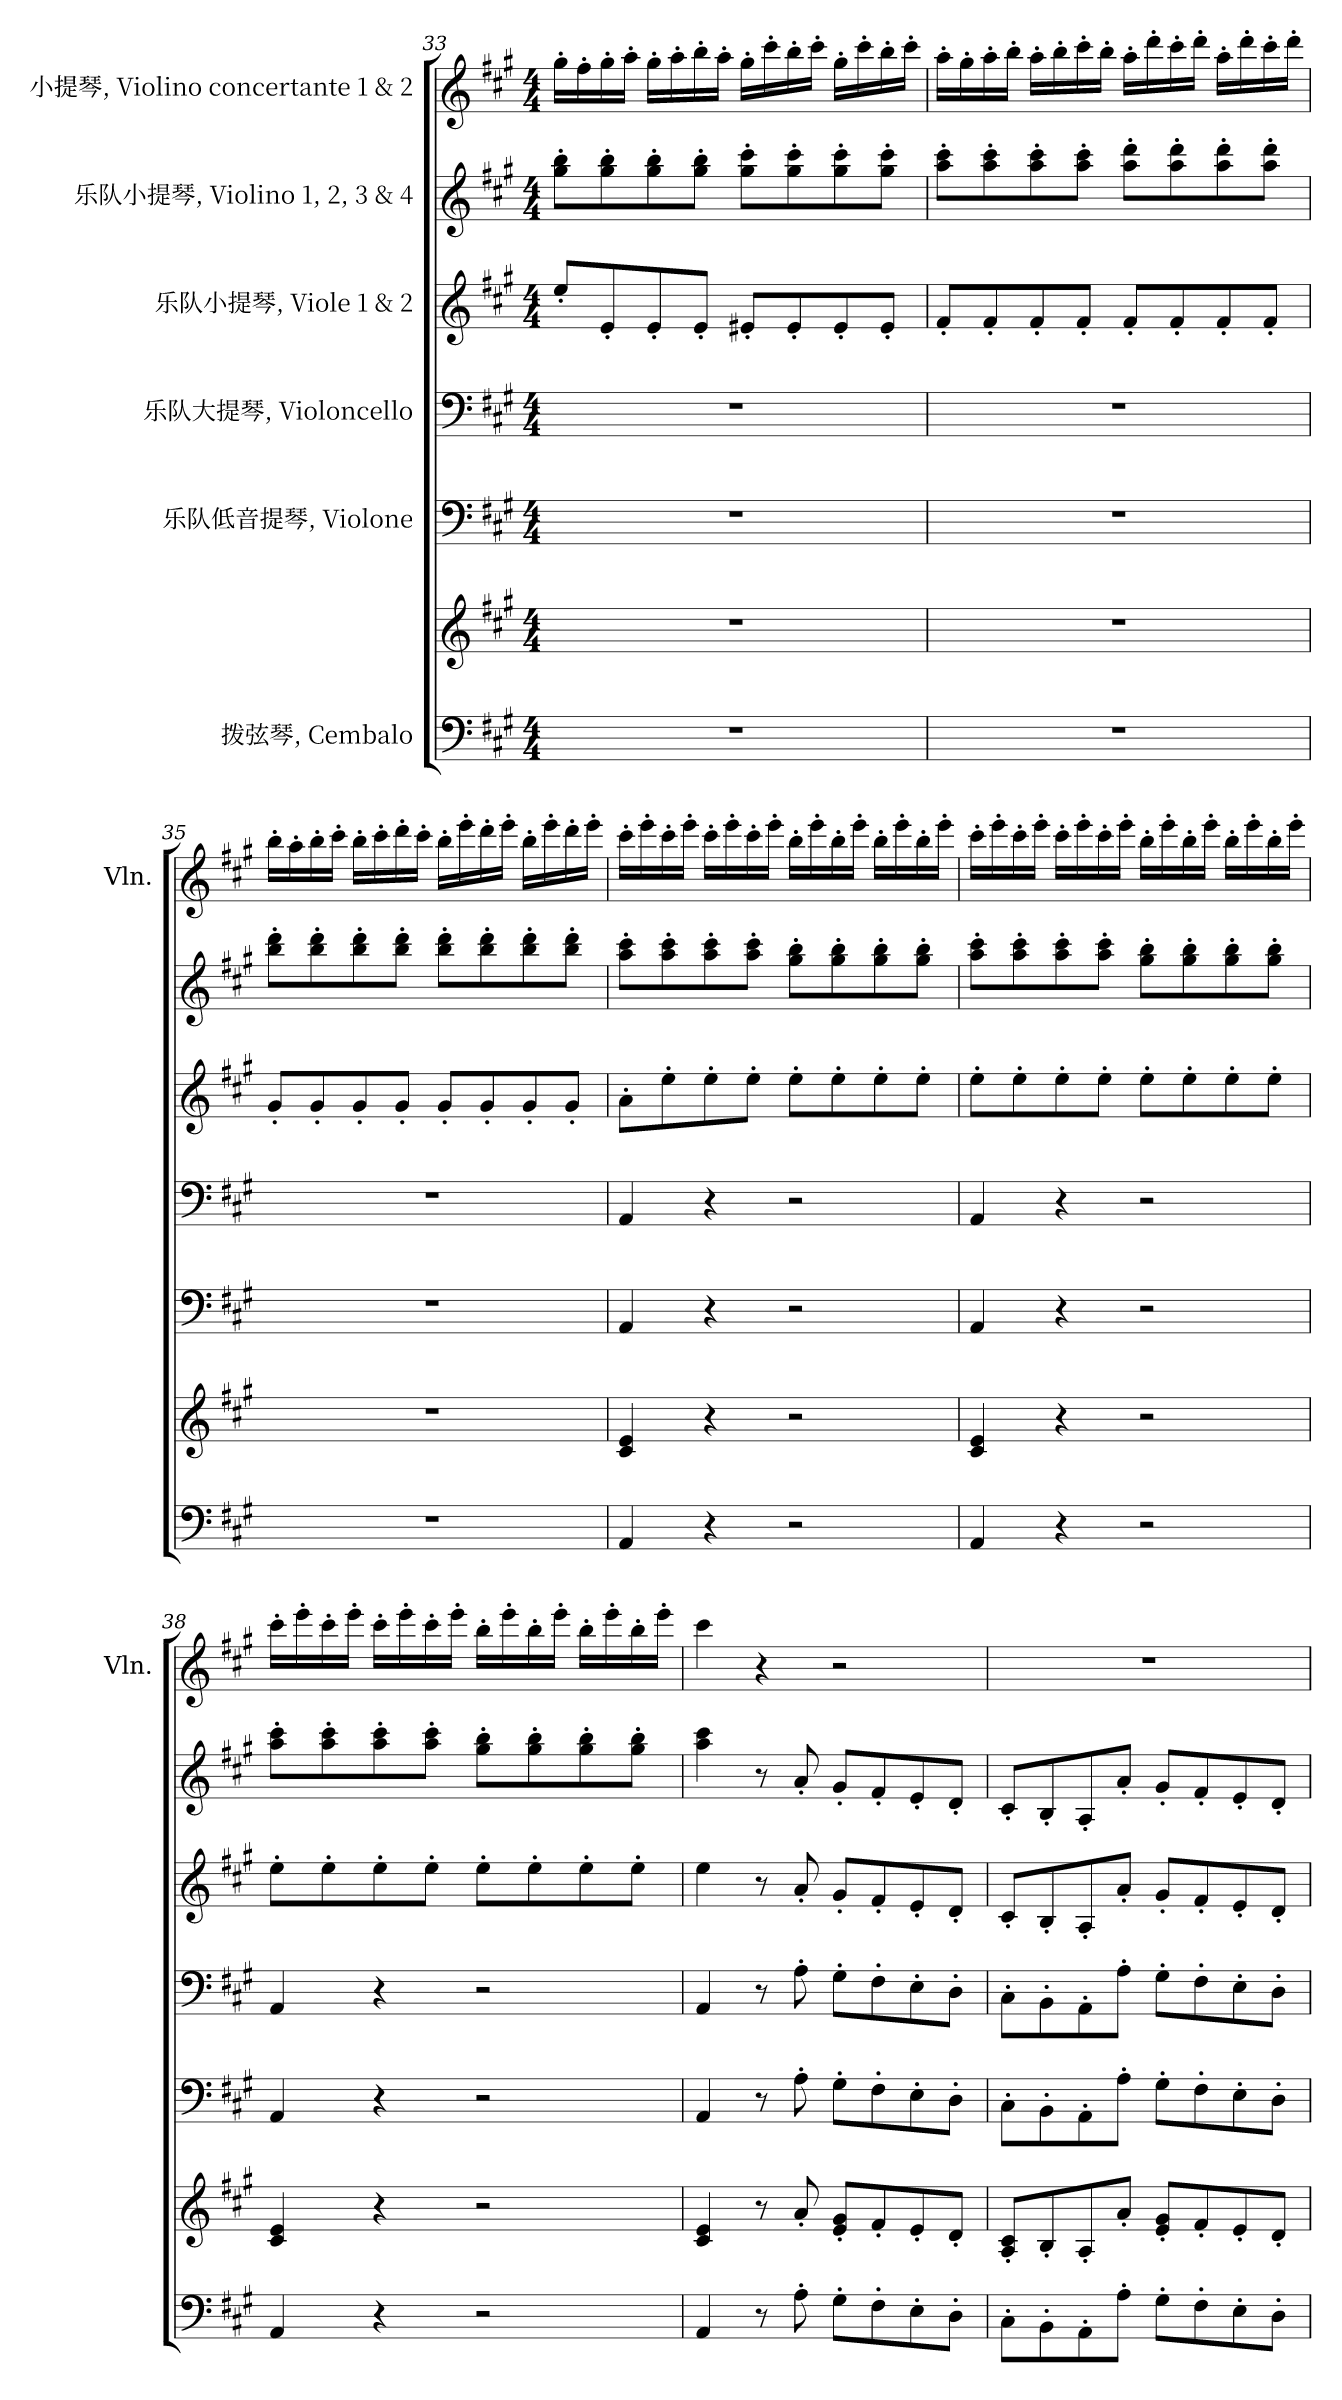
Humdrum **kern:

**kern	**kern	**kern	**kern	**kern	**kern	**kern
*part6	*part6	*part5	*part4	*part3	*part2	*part1
*staff7	*staff6	*staff5	*staff4	*staff3	*staff2	*staff1
*I"拨弦琴, Cembalo	*	*I"乐队低音提琴, Violone	*I"乐队大提琴, Violoncello	*I"乐队小提琴, Viole 1 &amp; 2	*I"乐队小提琴, Violino 1, 2, 3 &amp; 4	*I"小提琴, Violino concertante 1 &amp; 2
*	*	*	*	*	*	*I'Vln.
*clefF4	*clefG2	*clefF4	*clefF4	*clefG2	*clefG2	*clefG2
*	*	*ITrd7c12	*	*	*	*
*k[f#c#g#]	*k[f#c#g#]	*k[f#c#g#]	*k[f#c#g#]	*k[f#c#g#]	*k[f#c#g#]	*k[f#c#g#]
*M4/4	*M4/4	*M4/4	*M4/4	*M4/4	*M4/4	*M4/4
=33	=33	=33	=33	=33	=33	=33
1r	1r	1r	1r	8ee'/L	8gg#\' 8bb\'L	16gg#'\LL
.	.	.	.	.	.	16ff#'\
.	.	.	.	8e'/	8gg#\' 8bb\'	16gg#'\
.	.	.	.	.	.	16aa'\JJ
.	.	.	.	8e'/	8gg#\' 8bb\'	16gg#'\LL
.	.	.	.	.	.	16aa'\
.	.	.	.	8e'/J	8gg#\' 8bb\'J	16bb'\
.	.	.	.	.	.	16aa'\JJ
.	.	.	.	8e#X'/L	8gg#\' 8ccc#\'L	16gg#'\LL
.	.	.	.	.	.	16ccc#'\
.	.	.	.	8e#'/	8gg#\' 8ccc#\'	16bb'\
.	.	.	.	.	.	16ccc#'\JJ
.	.	.	.	8e#'/	8gg#\' 8ccc#\'	16gg#'\LL
.	.	.	.	.	.	16ccc#'\
.	.	.	.	8e#'/J	8gg#\' 8ccc#\'J	16bb'\
.	.	.	.	.	.	16ccc#'\JJ
!!LO:PB:g=z
=34	=34	=34	=34	=34	=34	=34
1r	1r	1r	1r	8f#'/L	8aa\' 8ccc#\'L	16aa'\LL
.	.	.	.	.	.	16gg#'\
.	.	.	.	8f#'/	8aa\' 8ccc#\'	16aa'\
.	.	.	.	.	.	16bb'\JJ
.	.	.	.	8f#'/	8aa\' 8ccc#\'	16aa'\LL
.	.	.	.	.	.	16bb'\
.	.	.	.	8f#'/J	8aa\' 8ccc#\'J	16ccc#'\
.	.	.	.	.	.	16bb'\JJ
.	.	.	.	8f#'/L	8aa\' 8ddd\'L	16aa'\LL
.	.	.	.	.	.	16ddd'\
.	.	.	.	8f#'/	8aa\' 8ddd\'	16ccc#'\
.	.	.	.	.	.	16ddd'\JJ
.	.	.	.	8f#'/	8aa\' 8ddd\'	16aa'\LL
.	.	.	.	.	.	16ddd'\
.	.	.	.	8f#'/J	8aa\' 8ddd\'J	16ccc#'\
.	.	.	.	.	.	16ddd'\JJ
!!LO:PB:g=z
=35	=35	=35	=35	=35	=35	=35
1r	1r	1r	1r	8g#'/L	8bb\' 8ddd\'L	16bb'\LL
.	.	.	.	.	.	16aa'\
.	.	.	.	8g#'/	8bb\' 8ddd\'	16bb'\
.	.	.	.	.	.	16ccc#'\JJ
.	.	.	.	8g#'/	8bb\' 8ddd\'	16bb'\LL
.	.	.	.	.	.	16ccc#'\
.	.	.	.	8g#'/J	8bb\' 8ddd\'J	16ddd'\
.	.	.	.	.	.	16ccc#'\JJ
.	.	.	.	8g#'/L	8bb\' 8ddd\'L	16bb'\LL
.	.	.	.	.	.	16eee'\
.	.	.	.	8g#'/	8bb\' 8ddd\'	16ddd'\
.	.	.	.	.	.	16eee'\JJ
.	.	.	.	8g#'/	8bb\' 8ddd\'	16bb'\LL
.	.	.	.	.	.	16eee'\
.	.	.	.	8g#'/J	8bb\' 8ddd\'J	16ddd'\
.	.	.	.	.	.	16eee'\JJ
!!LO:PB:g=z
=36	=36	=36	=36	=36	=36	=36
4AA/	4c#/ 4e/	4AAA/	4AA/	8a'\L	8aa\' 8ccc#\'L	16ccc#'\LL
.	.	.	.	.	.	16eee'\
.	.	.	.	8ee'\	8aa\' 8ccc#\'	16ccc#'\
.	.	.	.	.	.	16eee'\JJ
4r	4r	4r	4r	8ee'\	8aa\' 8ccc#\'	16ccc#'\LL
.	.	.	.	.	.	16eee'\
.	.	.	.	8ee'\J	8aa\' 8ccc#\'J	16ccc#'\
.	.	.	.	.	.	16eee'\JJ
2r	2r	2r	2r	8ee'\L	8gg#\' 8bb\'L	16bb'\LL
.	.	.	.	.	.	16eee'\
.	.	.	.	8ee'\	8gg#\' 8bb\'	16bb'\
.	.	.	.	.	.	16eee'\JJ
.	.	.	.	8ee'\	8gg#\' 8bb\'	16bb'\LL
.	.	.	.	.	.	16eee'\
.	.	.	.	8ee'\J	8gg#\' 8bb\'J	16bb'\
.	.	.	.	.	.	16eee'\JJ
!!LO:PB:g=z
=37	=37	=37	=37	=37	=37	=37
4AA/	4c#/ 4e/	4AAA/	4AA/	8ee'\L	8aa\' 8ccc#\'L	16ccc#'\LL
.	.	.	.	.	.	16eee'\
.	.	.	.	8ee'\	8aa\' 8ccc#\'	16ccc#'\
.	.	.	.	.	.	16eee'\JJ
4r	4r	4r	4r	8ee'\	8aa\' 8ccc#\'	16ccc#'\LL
.	.	.	.	.	.	16eee'\
.	.	.	.	8ee'\J	8aa\' 8ccc#\'J	16ccc#'\
.	.	.	.	.	.	16eee'\JJ
2r	2r	2r	2r	8ee'\L	8gg#\' 8bb\'L	16bb'\LL
.	.	.	.	.	.	16eee'\
.	.	.	.	8ee'\	8gg#\' 8bb\'	16bb'\
.	.	.	.	.	.	16eee'\JJ
.	.	.	.	8ee'\	8gg#\' 8bb\'	16bb'\LL
.	.	.	.	.	.	16eee'\
.	.	.	.	8ee'\J	8gg#\' 8bb\'J	16bb'\
.	.	.	.	.	.	16eee'\JJ
!!LO:PB:g=z
=38	=38	=38	=38	=38	=38	=38
4AA/	4c#/ 4e/	4AAA/	4AA/	8ee'\L	8aa\' 8ccc#\'L	16ccc#'\LL
.	.	.	.	.	.	16eee'\
.	.	.	.	8ee'\	8aa\' 8ccc#\'	16ccc#'\
.	.	.	.	.	.	16eee'\JJ
4r	4r	4r	4r	8ee'\	8aa\' 8ccc#\'	16ccc#'\LL
.	.	.	.	.	.	16eee'\
.	.	.	.	8ee'\J	8aa\' 8ccc#\'J	16ccc#'\
.	.	.	.	.	.	16eee'\JJ
2r	2r	2r	2r	8ee'\L	8gg#\' 8bb\'L	16bb'\LL
.	.	.	.	.	.	16eee'\
.	.	.	.	8ee'\	8gg#\' 8bb\'	16bb'\
.	.	.	.	.	.	16eee'\JJ
.	.	.	.	8ee'\	8gg#\' 8bb\'	16bb'\LL
.	.	.	.	.	.	16eee'\
.	.	.	.	8ee'\J	8gg#\' 8bb\'J	16bb'\
.	.	.	.	.	.	16eee'\JJ
=39	=39	=39	=39	=39	=39	=39
4AA/	4c#/ 4e/	4AAA/	4AA/	4ee\	4aa\ 4ccc#\	4ccc#\
*	*	*	*	*	*	*MM120
8r	8r	8r	8r	8r	8r	4r
8A'\	8a'/	8AA'\	8A'\	8a'/	8a'/	.
8G#'\L	8e/' 8g#/'L	8GG#'\L	8G#'\L	8g#'/L	8g#'/L	2r
8F#'\	8f#'/	8FF#'\	8F#'\	8f#'/	8f#'/	.
8E'\	8e'/	8EE'\	8E'\	8e'/	8e'/	.
8D'\J	8d'/J	8DD'\J	8D'\J	8d'/J	8d'/J	.
=40	=40	=40	=40	=40	=40	=40
8C#'\L	8A/' 8c#/'L	8CC#'\L	8C#'\L	8c#'/L	8c#'/L	1r
8BB'\	8B'/	8BBB'\	8BB'\	8B'/	8B'/	.
8AA'\	8A'/	8AAA'\	8AA'\	8A'/	8A'/	.
8A'\J	8a'/J	8AA'\J	8A'\J	8a'/J	8a'/J	.
8G#'\L	8e/' 8g#/'L	8GG#'\L	8G#'\L	8g#'/L	8g#'/L	.
8F#'\	8f#'/	8FF#'\	8F#'\	8f#'/	8f#'/	.
8E'\	8e'/	8EE'\	8E'\	8e'/	8e'/	.
8D'\J	8d'/J	8DD'\J	8D'\J	8d'/J	8d'/J	.
=	=	=	=	=	=	=
*-	*-	*-	*-	*-	*-	*-
